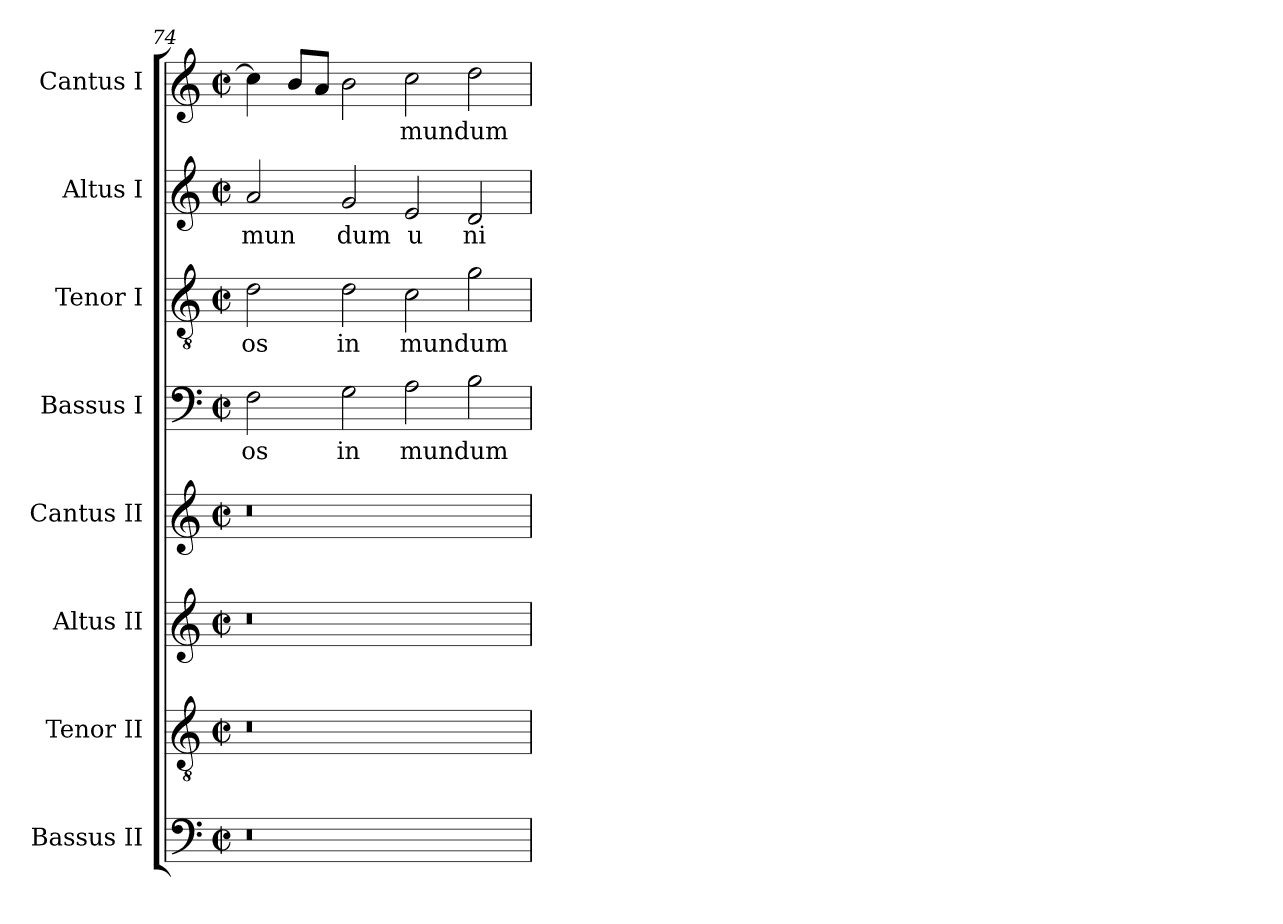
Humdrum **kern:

**kern	**kern	**kern	**kern	**kern	**text	**kern	**text	**kern	**text	**kern	**text
*part8	*part7	*part6	*part5	*part4	*part4	*part3	*part3	*part2	*part2	*part1	*part1
*staff8	*staff7	*staff6	*staff5	*staff4	*staff4	*staff3	*staff3	*staff2	*staff2	*staff1	*staff1
*I"Bassus II	*I"Tenor II	*I"Altus II	*I"Cantus II	*I"Bassus I	*	*I"Tenor I	*	*I"Altus I	*	*I"Cantus I	*
*clefF4	*clefGv2	*clefG2	*clefG2	*clefF4	*	*clefGv2	*	*clefG2	*	*clefG2	*
*M2/2	*M2/2	*M2/2	*M2/2	*M2/2	*	*M2/2	*	*M2/2	*	*M2/2	*
*met(c|)	*met(c|)	*met(c|)	*met(c|)	*met(c|)	*	*met(c|)	*	*met(c|)	*	*met(c|)	*
=74	=74	=74	=74	=74	=74	=74	=74	=74	=74	=74	=74
!	!	!	!	!	!LO:LY:b:cj	!	!LO:LY:b:cj	!	!LO:LY:b:cj	!	!
0r	0r	0r	0r	2F\	os	2d\	os	2a/	mun	4cc\]	.
.	.	.	.	.	.	.	.	.	.	8b/L	.
.	.	.	.	.	.	.	.	.	.	8a/J	.
!	!	!	!	!	!LO:LY:b:cj	!	!LO:LY:b:cj	!	!LO:LY:b:cj	!	!
.	.	.	.	2G\	in	2d\	in	2g/	dum	2b\	.
!	!	!	!	!	!LO:LY:b:cj	!	!LO:LY:b:cj	!	!LO:LY:b:cj	!	!LO:LY:b:cj
.	.	.	.	2A\	mundum	2c\	mundum	2e/	u	2cc\	mundum
!	!	!	!	!	!	!	!	!	!LO:LY:b:cj	!	!
.	.	.	.	2B\	.	2g\	.	2d/	ni	2dd\	.
=	=	=	=	=	=	=	=	=	=	=	=
*-	*-	*-	*-	*-	*-	*-	*-	*-	*-	*-	*-
